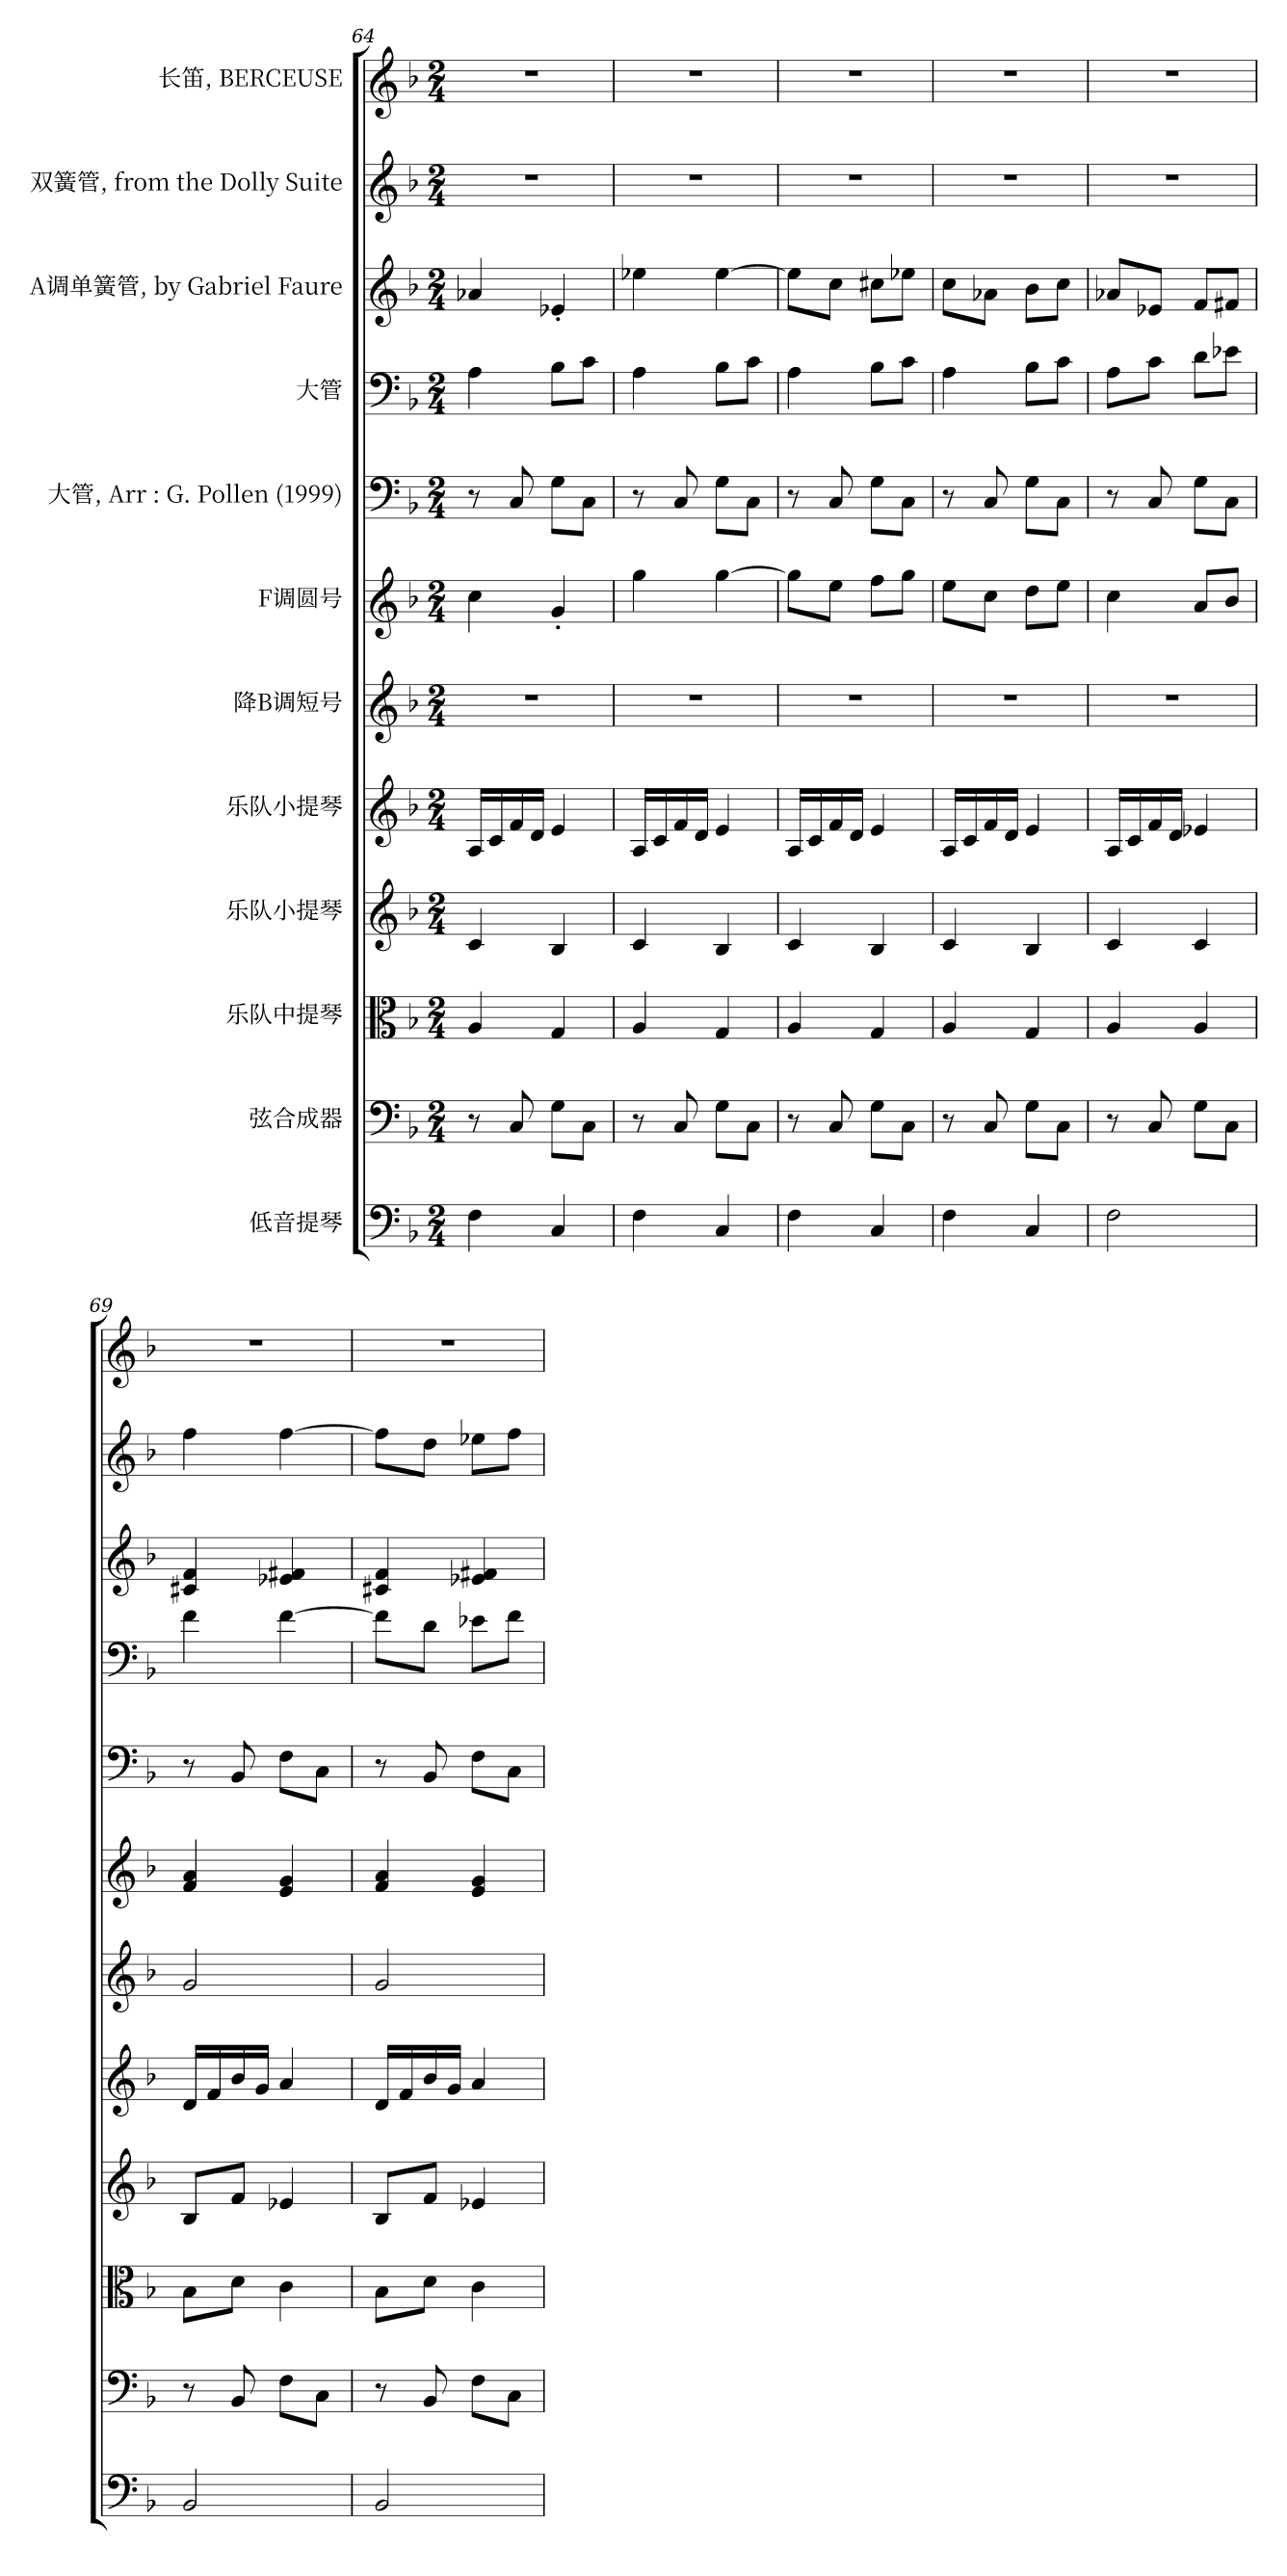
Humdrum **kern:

**kern	**kern	**kern	**kern	**kern	**kern	**kern	**kern	**kern	**kern	**kern	**kern
*part12	*part11	*part10	*part9	*part8	*part7	*part6	*part5	*part4	*part3	*part2	*part1
*staff12	*staff11	*staff10	*staff9	*staff8	*staff7	*staff6	*staff5	*staff4	*staff3	*staff2	*staff1
*I"低音提琴	*I"弦合成器	*I"乐队中提琴	*I"乐队小提琴	*I"乐队小提琴	*I"降B调短号	*I"F调圆号	*I"大管, Arr : G. Pollen (1999)	*I"大管	*I"A调单簧管, by Gabriel Faure	*I"双簧管, from the Dolly Suite	*I"长笛, BERCEUSE
*clefF4	*clefF4	*clefC3	*clefG2	*clefG2	*clefG2	*clefG2	*clefF4	*clefF4	*clefG2	*clefG2	*clefG2
*ITrd7c12	*	*	*	*	*ITrd1c2	*ITrd4c7	*	*	*ITrd2c3	*	*
*k[b-]	*k[b-]	*k[b-]	*k[b-]	*k[b-]	*k[b-e-a-]	*k[b-e-]	*k[b-]	*k[b-]	*k[f#c#]	*k[b-]	*k[b-]
*M2/4	*M2/4	*M2/4	*M2/4	*M2/4	*M2/4	*M2/4	*M2/4	*M2/4	*M2/4	*M2/4	*M2/4
=64	=64	=64	=64	=64	=64	=64	=64	=64	=64	=64	=64
4FF\	8r	4A/	4c/	16A/LL	2r	4f\	8r	4A\	4fn/	2r	2r
.	.	.	.	16c/	.	.	.	.	.	.	.
.	8C/	.	.	16f/	.	.	8C/	.	.	.	.
.	.	.	.	16d/JJ	.	.	.	.	.	.	.
4CC/	8G\L	4G/	4B-/	4e/	.	4c'/	8G\L	8B-\L	4cn'/	.	.
.	8C\J	.	.	.	.	.	8C\J	8c\J	.	.	.
=65	=65	=65	=65	=65	=65	=65	=65	=65	=65	=65	=65
4FF\	8r	4A/	4c/	16A/LL	2r	4cc\	8r	4A\	4ccn\	2r	2r
.	.	.	.	16c/	.	.	.	.	.	.	.
.	8C/	.	.	16f/	.	.	8C/	.	.	.	.
.	.	.	.	16d/JJ	.	.	.	.	.	.	.
4CC/	8G\L	4G/	4B-/	4e/	.	[4cc\	8G\L	8B-\L	[4cc\	.	.
.	8C\J	.	.	.	.	.	8C\J	8c\J	.	.	.
=66	=66	=66	=66	=66	=66	=66	=66	=66	=66	=66	=66
4FF\	8r	4A/	4c/	16A/LL	2r	8cc\L]	8r	4A\	8cc\L]	2r	2r
.	.	.	.	16c/	.	.	.	.	.	.	.
.	8C/	.	.	16f/	.	8a\J	8C/	.	8a\J	.	.
.	.	.	.	16d/JJ	.	.	.	.	.	.	.
4CC/	8G\L	4G/	4B-/	4e/	.	8b-\L	8G\L	8B-\L	8a#X\L	.	.
.	8C\J	.	.	.	.	8cc\J	8C\J	8c\J	8ccn\J	.	.
!!LO:PB:g=z
=67	=67	=67	=67	=67	=67	=67	=67	=67	=67	=67	=67
4FF\	8r	4A/	4c/	16A/LL	2r	8a\L	8r	4A\	8a\L	2r	2r
.	.	.	.	16c/	.	.	.	.	.	.	.
.	8C/	.	.	16f/	.	8f\J	8C/	.	8fn\J	.	.
.	.	.	.	16d/JJ	.	.	.	.	.	.	.
4CC/	8G\L	4G/	4B-/	4e/	.	8g\L	8G\L	8B-\L	8g\L	.	.
.	8C\J	.	.	.	.	8a\J	8C\J	8c\J	8a\J	.	.
=68	=68	=68	=68	=68	=68	=68	=68	=68	=68	=68	=68
*	*	*	*	*	*	*	*	*	*	*	*MM56
2FF\	8r	4A/	4c/	16A/LL	2r	4f\	8r	8A\L	8fn/L	2r	2r
.	.	.	.	16c/	.	.	.	.	.	.	.
.	8C/	.	.	16f/	.	.	8C/	8c\J	8cn/J	.	.
.	.	.	.	16d/JJ	.	.	.	.	.	.	.
.	8G\L	4A/	4c/	4e-X/	.	8d/L	8G\L	8d\L	8d/L	.	.
.	8C\J	.	.	.	.	8e-/J	8C\J	8e-X\J	8d#X/J	.	.
=69	=69	=69	=69	=69	=69	=69	=69	=69	=69	=69	=69
*	*	*	*	*	*	*	*	*	*	*	*MM60
2BBB-/	8r	8B-\L	8B-/L	16d/LL	2f/	4B-/ 4d/	8r	4f\	4A#X/ 4d/	4ff\	2r
.	.	.	.	16f/	.	.	.	.	.	.	.
.	8BB-/	8d\J	8f/J	16b-/	.	.	8BB-/	.	.	.	.
.	.	.	.	16g/JJ	.	.	.	.	.	.	.
.	8F\L	4c\	4e-X/	4a/	.	4A/ 4c/	8F\L	[4f\	4cn/ 4d#X/	[4ff\	.
.	8C\J	.	.	.	.	.	8C\J	.	.	.	.
=70	=70	=70	=70	=70	=70	=70	=70	=70	=70	=70	=70
2BBB-/	8r	8B-\L	8B-/L	16d/LL	2f/	4B-/ 4d/	8r	8f\L]	4A#X/ 4d/	8ff\L]	2r
.	.	.	.	16f/	.	.	.	.	.	.	.
.	8BB-/	8d\J	8f/J	16b-/	.	.	8BB-/	8d\J	.	8dd\J	.
.	.	.	.	16g/JJ	.	.	.	.	.	.	.
.	8F\L	4c\	4e-X/	4a/	.	4A/ 4c/	8F\L	8e-X\L	4cn/ 4d#X/	8ee-X\L	.
.	8C\J	.	.	.	.	.	8C\J	8f\J	.	8ff\J	.
=	=	=	=	=	=	=	=	=	=	=	=
*-	*-	*-	*-	*-	*-	*-	*-	*-	*-	*-	*-
